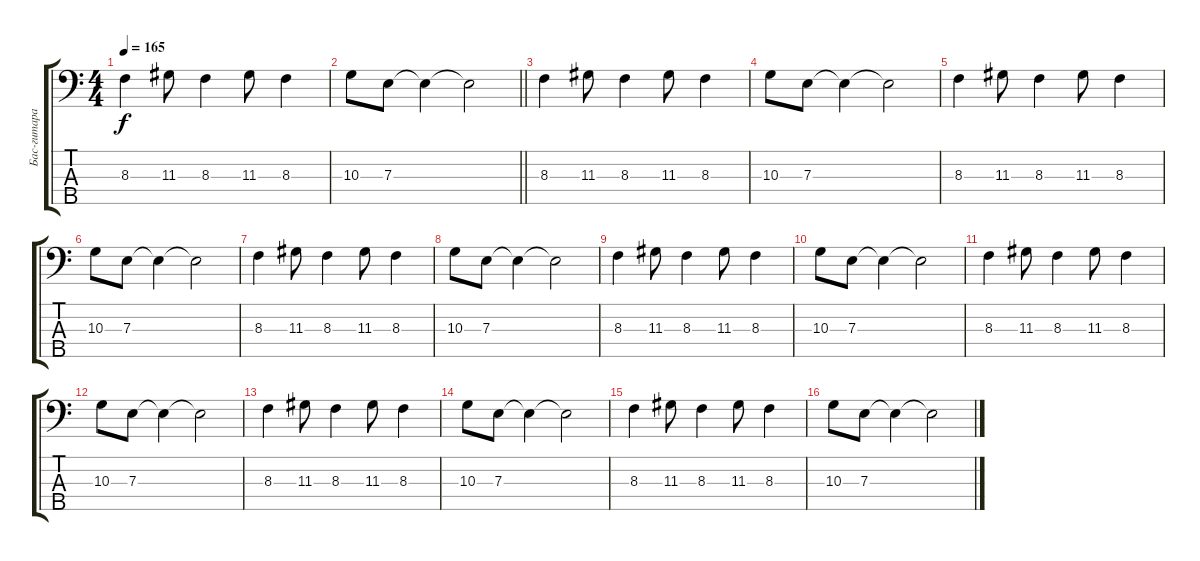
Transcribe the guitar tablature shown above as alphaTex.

\track ("Бас-гитара (Вортекс)" "Бас-гитара") {instrument electricbassfinger}
\staff {score tabs}
\tuning (G2 D2 A1 E1 B0) {hide}
\ts (4 4)
\tempo 165
\clef f4
\ks c
8.3.4{dy f} 11.3.8 8.3.4 11.3.8 8.3.4 |
\barLineRight lightlight
10.3.8 7.3.8 7.3{t}.4 7.3{t}.2 |
8.3.4 11.3.8 8.3.4 11.3.8 8.3.4 |
10.3.8 7.3.8 7.3{t}.4 7.3{t}.2 |
8.3.4 11.3.8 8.3.4 11.3.8 8.3.4 |
10.3.8 7.3.8 7.3{t}.4 7.3{t}.2 |
8.3.4 11.3.8 8.3.4 11.3.8 8.3.4 |
10.3.8 7.3.8 7.3{t}.4 7.3{t}.2 |
8.3.4 11.3.8 8.3.4 11.3.8 8.3.4 |
10.3.8 7.3.8 7.3{t}.4 7.3{t}.2 |
8.3.4 11.3.8 8.3.4 11.3.8 8.3.4 |
10.3.8 7.3.8 7.3{t}.4 7.3{t}.2 |
8.3.4 11.3.8 8.3.4 11.3.8 8.3.4 |
10.3.8 7.3.8 7.3{t}.4 7.3{t}.2 |
8.3.4 11.3.8 8.3.4 11.3.8 8.3.4 |
10.3.8 7.3.8 7.3{t}.4 7.3{t}.2
